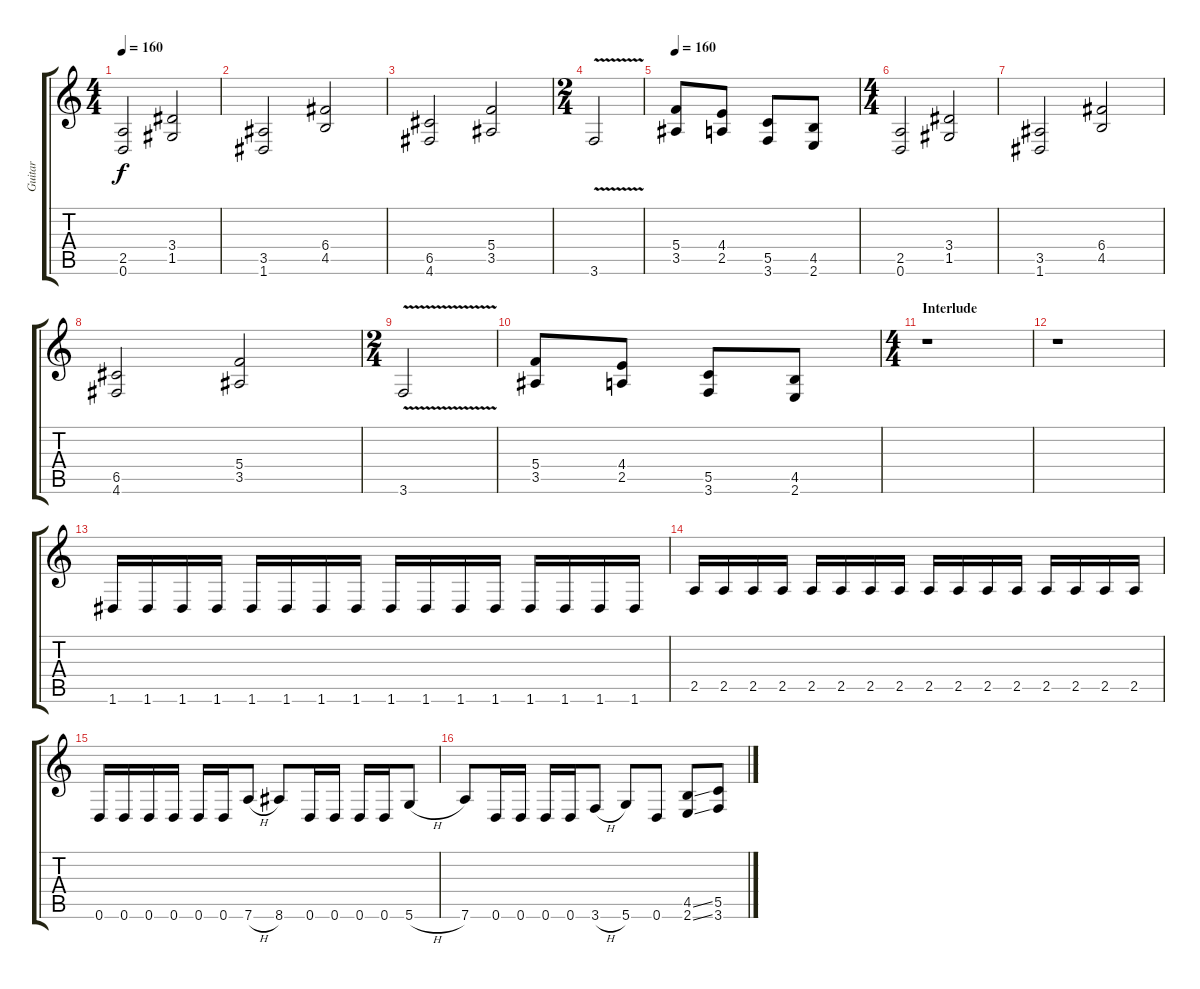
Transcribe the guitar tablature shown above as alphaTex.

\track ("Guitar" "Guitar") {instrument distortionguitar}
\staff {score tabs}
\tuning (D4 A3 F3 C3 G2 D2) {hide}
\ts (4 4)
\tempo 160
\clef g2
\ks c
(2.5 0.6).2{dy f} (3.4 1.5).2 |
(3.5 1.6).2 (6.4 4.5).2 |
(6.5 4.6).2 (5.4 3.5).2 |
\ts (2 4)
3.6{v}.2 |
\tempo 160
(5.4 3.5).8 (4.4 2.5).8 (5.5 3.6).8 (4.5 2.6).8 |
\ts (4 4)
(2.5 0.6).2 (3.4 1.5).2 |
(3.5 1.6).2 (6.4 4.5).2 |
(6.5 4.6).2 (5.4 3.5).2 |
\ts (2 4)
3.6{v}.2 |
(5.4 3.5).8 (4.4 2.5).8 (5.5 3.6).8 (4.5 2.6).8 |
\ts (4 4)
\section ("" "Interlude")
r.1 |
r.1 |
1.6.16 1.6.16 1.6.16 1.6.16 1.6.16 1.6.16 1.6.16 1.6.16 1.6.16 1.6.16 1.6.16 1.6.16 1.6.16 1.6.16 1.6.16 1.6.16 |
2.5.16 2.5.16 2.5.16 2.5.16 2.5.16 2.5.16 2.5.16 2.5.16 2.5.16 2.5.16 2.5.16 2.5.16 2.5.16 2.5.16 2.5.16 2.5.16 |
0.6.16 0.6.16 0.6.16 0.6.16 0.6.16 0.6.16 7.6{h}.8 8.6.8 0.6.16 0.6.16 0.6.16 0.6.16 5.6{h}.8 |
7.6.8 0.6.16 0.6.16 0.6.16 0.6.16 3.6{h}.8 5.6.8 0.6.8 (4.5{ss} 2.6{ss}).8 (5.5 3.6).8
